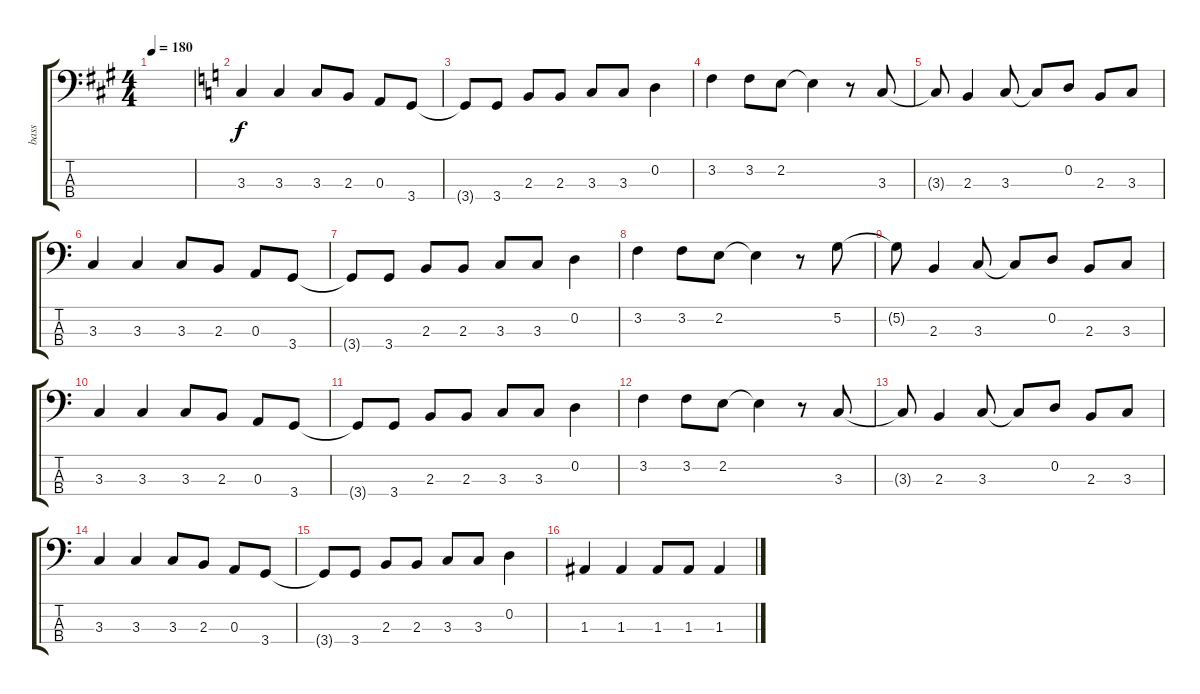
\track ("bass" "bass") {instrument acousticguitarnylon}
\staff {score tabs}
\tuning (G2 D2 A1 E1) {hide}
\ts (4 4)
\tempo 180
\clef f4
\ks a
|
\ks c
3.3.4 3.3.4 3.3.8 2.3.8 0.3.8 3.4.8 |
3.4{t}.8 3.4.8 2.3.8 2.3.8 3.3.8 3.3.8 0.2.4 |
3.2.4 3.2.8 2.2.8 2.2{t}.4 r.8 3.3.8 |
3.3{t}.8 2.3.4 3.3.8 3.3{t}.8 0.2.8 2.3.8 3.3.8 |
3.3.4 3.3.4 3.3.8 2.3.8 0.3.8 3.4.8 |
3.4{t}.8 3.4.8 2.3.8 2.3.8 3.3.8 3.3.8 0.2.4 |
3.2.4 3.2.8 2.2.8 2.2{t}.4 r.8 5.2.8 |
5.2{t}.8 2.3.4 3.3.8 3.3{t}.8 0.2.8 2.3.8 3.3.8 |
3.3.4 3.3.4 3.3.8 2.3.8 0.3.8 3.4.8 |
3.4{t}.8 3.4.8 2.3.8 2.3.8 3.3.8 3.3.8 0.2.4 |
3.2.4 3.2.8 2.2.8 2.2{t}.4 r.8 3.3.8 |
3.3{t}.8 2.3.4 3.3.8 3.3{t}.8 0.2.8 2.3.8 3.3.8 |
3.3.4 3.3.4 3.3.8 2.3.8 0.3.8 3.4.8 |
3.4{t}.8 3.4.8 2.3.8 2.3.8 3.3.8 3.3.8 0.2.4 |
1.3.4 1.3.4 1.3.8 1.3.8 1.3.4
